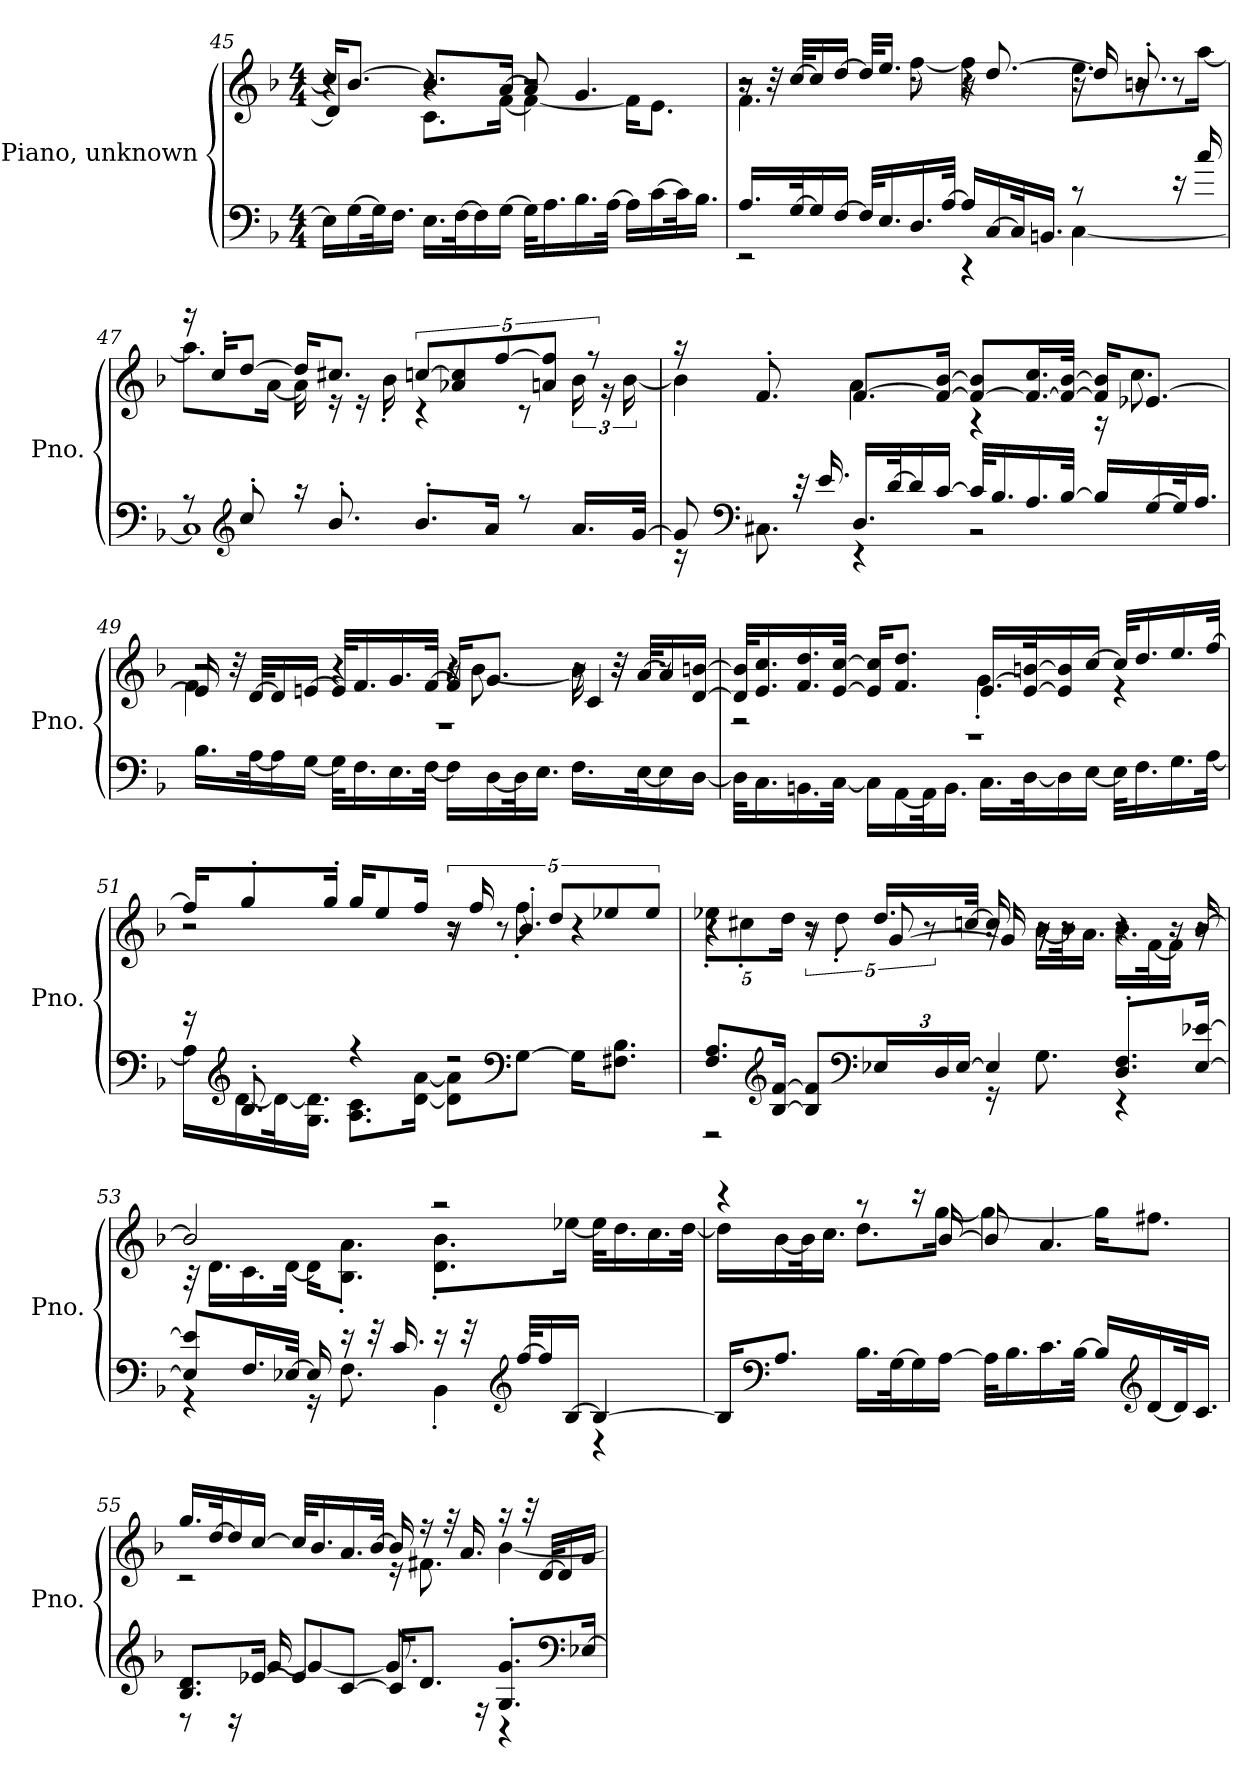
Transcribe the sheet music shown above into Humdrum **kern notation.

**kern	**kern
*part1	*part1
*staff2	*staff1
*I"Piano, unknown	*
*I'Pno.	*
*clefF4	*clefG2
*k[b-]	*k[b-]
*M4/4	*M4/4
=45	=45
*	*^
*	*	*^
16E\LL]	16cc/KL]	4r	4d/]
[16G\	[8.b-/J	.	.
32G\K]	.	.	.
16.F\JJ	.	.	.
16.E\LL	8.b-/L]	8.c\L	4r
[32F\K	.	.	.
16F\]	.	.	.
[16G\JJ	[16a/Jk	[16f\Jk	.
32G\KLL]	8a/]	4f\_	2r
16.A\	.	.	.
16.B-\	4.g/	.	.
[32A\JJk	.	.	.
16A\LL]	.	16f\KL]	.
[16c\	.	8.e\J	.
32c\K]	.	.	.
16.B-\JJ	.	.	.
!!LO:LB:g=z	!!	!!
=46	=46	=46	=46
*^	*	*	*
16.A/LL	2r	16r	4.f\	2r
.	.	32r	.	.
[32G/K	.	[32cc/KLL	.	.
16G/]	.	16cc/]	.	.
[16F/JJ	.	[16dd/JJ	.	.
32F/KLL]	.	32dd/KLL]	.	.
16.E/	.	16.ee/JJ	.	.
16.D/	.	8r	[8ff\	.
[32A/JJk	.	.	.	.
16A/LL]	4r	4r	4ff\]	16r
[16C/	.	.	.	[8.dd/
32C/K]	.	.	.	.
16.BBn/JJ	.	.	.	.
8r	[4C\	16r	8.ee\L	16dd/]
.	.	8.bn'/	.	16r
16r	.	.	.	8r
16cc/	.	.	[16aa\Jk	.
*	*	*	*v	*v
=47	=47	=47	=47
8r	1C]	16r	8.aa\L]
.	.	16cc'/KL	.
*clefG2	*	*	*
8cc'/	.	[8dd/J	.
.	.	.	[16a\Jk
16r	.	16dd/KL]	16a\]
8.b-'/	.	8.cc#X/J	16r
.	.	.	16r
.	.	.	16b-'\
8.b-'/L	.	[10ccn/L	4r
.	.	10a-X/ 10cc/]	.
16a/Jk	.	.	.
.	.	[10ff/	.
8r	.	.	8r
.	.	10an/ 10ff/]J	.
16.a/LL	.	.	24b-\
.	.	10r	.
.	.	.	24r
.	.	.	[24b-\
[32g/JJk	.	.	.
!!LO:LB:g=z	!!
=48	=48	=48	=48
8g/]	16r	16r	4b-\]
*clefF4	*	*	*
.	8.C#X\	8.f'/	.
32r	.	.	.
16.e/	.	.	.
16.D/LL	4r	[8.f/L	4a\
[32d/K	.	.	.
16d/]	.	.	.
[16c/JJ	.	16f/_ [16b-/Jk	.
32c/KLL]	2r	8f/_ 8b-/]L	4r
16.B-/	.	.	.
16.A/	.	16.f/_ 16.cc/L	.
[32B-/JJk	.	32f/_ [32b-/JJk	.
16B-/LL]	.	16f/] 16b-/]KL	16r
[16G/	.	[8.e-X/J	8.cc\
32G/K]	.	.	.
16.A/JJ	.	.	.
!!LO:LB:g=z
=49	=49	=49	=49
*	*	*	*^
1r	16.B-\LL	16e-/]	4f\	2r
.	.	32r	.	.
.	[32A\K	[32d/KLL	.	.
.	16A\]	16d/]	.	.
.	[16G\JJ	[16en/JJ	.	.
.	32G\KLL]	32e/KLL]	4r	.
.	16.F\	16.f/	.	.
.	16.E\	16.g/	.	.
.	[32F\JJk	[32f/JJk	.	.
.	16F\LL]	16f/KL]	16r	4r
.	[16D\	8.g/J	[8.b-\	.
.	32D\K]	.	.	.
.	16.E\JJ	.	.	.
.	16.F\LL	16r	16b-\]	4c/
.	.	32r	16r	.
.	[32E\K	[32a/KLL	.	.
.	16E\]	16a/]	8r	.
.	[16D\JJ	[16d/ [16bn/JJ	.	.
*	*	*	*v	*v
!!LO:PB:g=z
=50	=50	=50	=50
1r	32D\KLL]	32d/] 32b/]KLL	2r
.	16.C\	16.e/ 16.cc/	.
.	16.BBn\	16.f/ 16.dd/	.
.	[32C\JJk	[32e/ [32cc/JJk	.
.	16C\LL]	16e/] 16cc/]KL	.
.	[16AA\	8.f/ 8.dd/J	.
.	32AA\K]	.	.
.	16.BB\JJ	.	.
.	16.C\LL	[16.e/LL	4g'\
.	[32D\K	32e/_ [32bn/K	.
.	16D\]	16e/] 16b/]	.
.	[16E\JJ	[16cc/JJ	.
.	32E\KLL]	32cc/KLL]	4r
.	16.F\	16.dd/	.
.	16.G\	16.ee/	.
.	[32A\JJk	[32ff/JJk	.
!!LO:LB:g=z
=51	=51	=51	=51
*	*	*	*^
16r	16A\LL]	16ff/KL]	2r	2r
*clefG2	*	*	*	*
8.B-'/	[16d\	8gg'/	.	.
.	32d\K_	.	.	.
.	16.G\ 16.d\]JJ	.	.	.
.	.	16gg'/Jk	.	.
4r	8.A\ 8.c\L	16gg/KL	.	.
.	.	8ee/	.	.
.	[16d\ [16a\Jk	16ff/Jk	.	.
2r	8d\] 8a\]L	20r	8r	8r
.	.	20ff/	.	.
.	.	10r	.	.
*clefF4	*	*	*	*
.	[8G\J	.	8ff'\	4.b-'/
.	.	10dd/L	.	.
.	16G\KL]	.	4r	.
.	.	10ee-X/	.	.
.	8.F#X\ 8.B-\J	.	.	.
.	.	10ee-/J	.	.
!!LO:LB:g=z	!!	!!
=52	=52	=52	=52	=52
8.F/ 8.A/L	2r	4r	10ee-X'\L	4r
.	.	.	10cc#X'\	.
*clefG2	*	*	*	*
[16B-/ [16f/Jk	.	.	.	.
.	.	.	20dd\Jk	.
8B-/] 8f/]L	.	8r	20r	8r
.	.	.	10dd'\	.
*clefF4	*	*	*	*
*Xbrackettup	*	*	*	*
24E-X/L	.	16.dd/LL	.	[8g/
.	.	.	10r	.
24D/	.	.	.	.
[24E-/JJ	.	.	.	.
.	.	[32ccn/JJk	.	.
4E-/]	16r	16cc/]	16r	16g/]
.	8.G\	16r	[16b-\LL	16r
.	.	8r	32b-\K]	8r
.	.	.	16.a\JJ	.
8.D/' 8.F/'L	4r	8r	16.b-\LL	4r
.	.	.	[32f\K	.
.	.	16r	16f\JJ]	.
[16E-/ [16e-X/Jk	.	[16b-/	16r	.
*	*	*	*v	*v
!!LO:LB:g=z
=53	=53	=53	=53
8E-/] 8e-/]L	4r	2b-/]	32r
.	.	.	16.d\LL
16.F/L	.	.	16.c\
[32E-X/JJk	.	.	[32d\JJk
16E-/]	16r	.	16d\KL]
16r	8.F\	.	8.B-\' 8.a\'J
32r	.	.	.
16.c/	.	.	.
16r	4BB-'\	2r	8.d\' 8.b-\'L
32r	.	.	.
*clefG2	*	*	*
[32ff/KLL	.	.	.
16ff/]	.	.	.
[16B-/JJ	.	.	[16ee-X\Jk
4B-/_	4r	.	32ee-\KLL]
.	.	.	16.dd\
.	.	.	16.cc\
.	.	.	[32dd\JJk
*v	*v	*	*
!!LO:LB:g=z	!!
=54	=54	=54
16B-/KL]	4r	16dd\LL]
*clefF4	*	*
8.A/J	.	[16b-\
.	.	32b-\K]
.	.	16.cc\JJ
16.B-\LL	8r	8.dd\L
[32G\K	.	.
16G\]	16r	.
[16A\JJ	[16b-/	[16gg\Jk
32A\KLL]	8b-/]	4gg\_
16.B-\	.	.
16.c\	4.a/	.
[32B-\JJk	.	.
16B-/LL]	.	16gg\KL]
*clefG2	*	*
[16d/	.	8.ff#X\J
32d/K]	.	.
16.c/JJ	.	.
!!LO:LB:g=z	!!
=55	=55	=55
*^	*	*
8.B-/ 8.d/L	8r	16.gg/LL	2r
.	.	[32dd/K	.
.	16r	16dd/]	.
[16e-X/Jk	[16g/	[16cc/JJ	.
8e-/L]	4g/_	32cc/KLL]	.
.	.	16.b-/	.
[8c/J	.	16.a/	.
.	.	[32b-/JJk	.
16c/KL]	8.g/]	16b-/]	16r
8.d/J	.	16r	8.f#X\
.	.	32r	.
.	.	16.a/	.
.	16r	.	.
8.G/' 8.g/'L	4r	16r	[4b-\
.	.	32r	.
.	.	[32d/KLL	.
.	.	16d/]	.
*clefF4	*	*	*
[16E-X/Jk	.	16g/JJ	.
*v	*v	*	*
*	*v	*v
=	=
*-	*-
